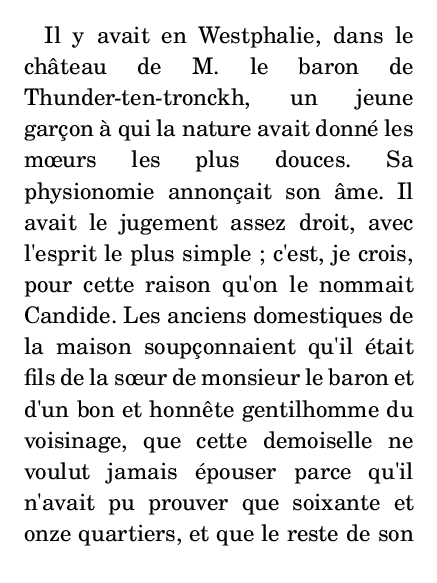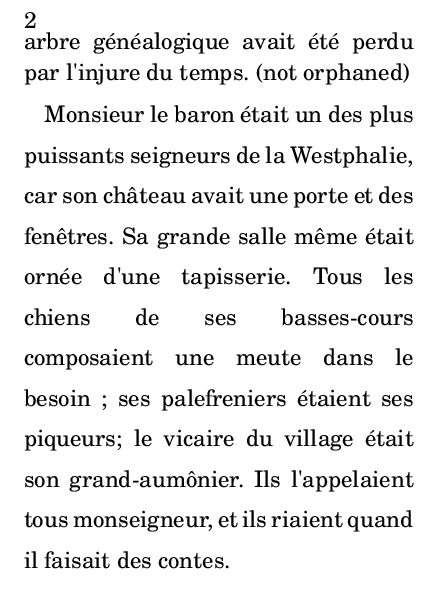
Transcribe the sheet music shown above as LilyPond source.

%% Generated by lilypond-book
%% Options: [exampleindent=10.16\mm,indent=0\mm,line-width=160\mm,paper-height=845.047\pt,paper-width=597.508\pt,papersize='(cons (* 597.508 pt) (* 845.047 pt))]
\include "lilypond-book-preamble.ly"


% ****************************************************************
% Start cut-&-pastable-section
% ****************************************************************

#(ly:set-option 'eps-box-padding 3.000000)



\paper {
  #(set-paper-size '(cons (* 597.508 pt) (* 845.047 pt)))
  indent = 0\mm
  line-width = 160\mm
  % offset the left padding, also add 1mm as lilypond creates cropped
  % images with a little space on the right
  line-width = #(- line-width (* mm  3.000000) (* mm 1))
}

\layout {
  
}




% ****************************************************************
% ly snippet:
% ****************************************************************
\sourcefilename "/lilypond-2.25.15/input/regression/markup-lines.ly"
\sourcefileline 0
\version "2.16.0"

\header {
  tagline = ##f
  texidoc = "Text that can spread over pages is entered with the
@code{\\markuplist} command.  Widowed and orphaned lines are avoided
at the begininng and end of a @code{\\markuplist} containing more
than one line."
}

#(set-default-paper-size "a7")

#(define-markup-list-command (paragraph layout props args) (markup-list?)
  (interpret-markup-list layout props 
   (make-justified-lines-markup-list (cons (make-hspace-markup 2) args))))
\book {
  \markuplist {} % Empty list is handled gracefully
  %% Candide, Voltaire
  \markuplist \override-lines #'(baseline-skip . 3.0) {
    \paragraph { % The final two lines are placed on page 2.
      Il y avait en Westphalie, dans le château de M. le baron de
      Thunder-ten-tronckh, un jeune garçon à qui la nature avait donné
      les mœurs les plus douces.  Sa physionomie annonçait son âme.
      Il avait le jugement assez droit, avec l'esprit le plus simple ;
      c'est, je crois, pour cette raison qu'on le nommait Candide.  Les
      anciens domestiques de la maison soupçonnaient qu'il était fils
      de la sœur de monsieur le baron et d'un bon et honnête
      gentilhomme du voisinage, que cette demoiselle ne voulut jamais
      épouser parce qu'il n'avait pu prouver que soixante et onze
      quartiers, et que le reste de son arbre généalogique avait été
      perdu par l'injure du temps. (not orphaned)
    }
  }
  \markuplist \override-lines #'(baseline-skip . 3.9) {
    \paragraph {
      Monsieur le baron était un des plus puissants seigneurs de la
      Westphalie, car son château avait une porte et des fenêtres.  Sa
      grande salle même était ornée d'une tapisserie.  Tous les chiens
      de ses basses-cours composaient une meute dans le besoin ; ses
      palefreniers étaient ses piqueurs; le vicaire du village était
      son grand-aumônier.  Ils l'appelaient tous monseigneur, et ils
      riaient quand il faisait des contes.
    }
  }
  \markuplist {
    \paragraph { % A single-line paragraph may be orphaned
      Madame la ... (may be orphaned)
    }
  }
}



% ****************************************************************
% end ly snippet
% ****************************************************************
